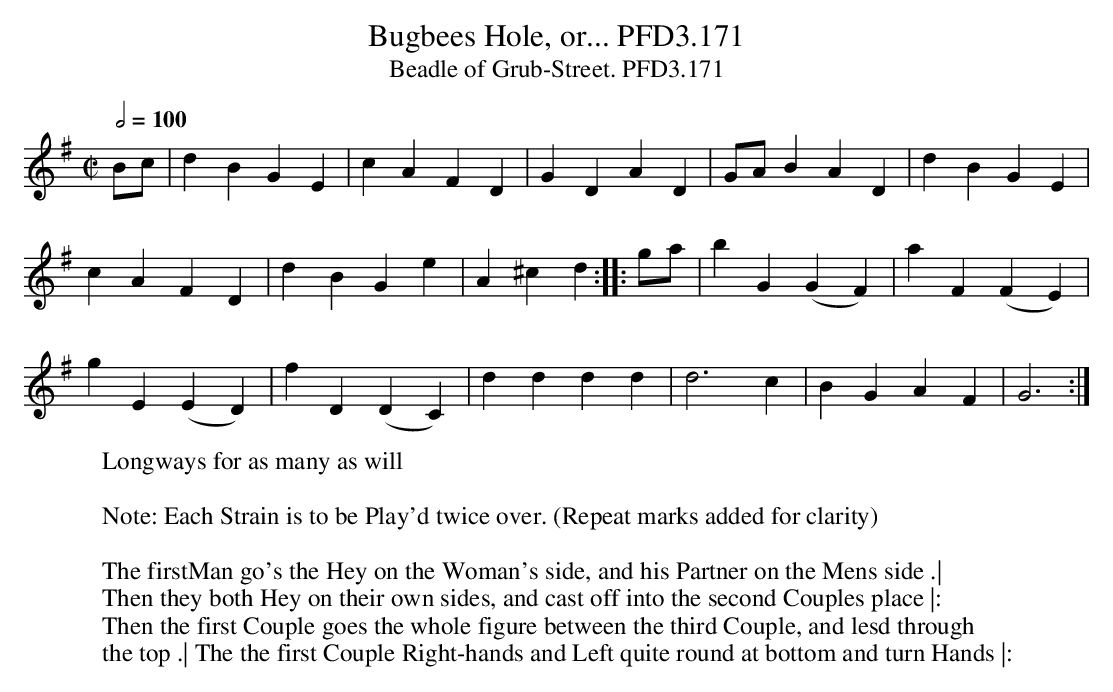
X:1
T:Bugbees Hole, or... PFD3.171
T:Beadle of Grub-Street. PFD3.171
W:Longways for as many as will
M:C|
L:1/4
Q:1/2=100
K:G
B/c/|dB GE|cA FD|GD AD|G/A/B AD|dB GE|
cA FD|dB Ge|A^ ^cd::g/a/|bG (GF)|aF (FE)|
gE (ED)|fD (DC)|dd dd|d3c|BG AF|G3:|
W:
W:Note: Each Strain is to be Play'd twice over. (Repeat marks added for clarity)
W:
W:The firstMan go's the Hey on the Woman's side, and his Partner on the Mens side .|
W:Then they both Hey on their own sides, and cast off into the second Couples place |:
W:Then the first Couple goes the whole figure between the third Couple, and lesd through
W:the top .| The the first Couple Right-hands and Left quite round at bottom and turn Hands |:
